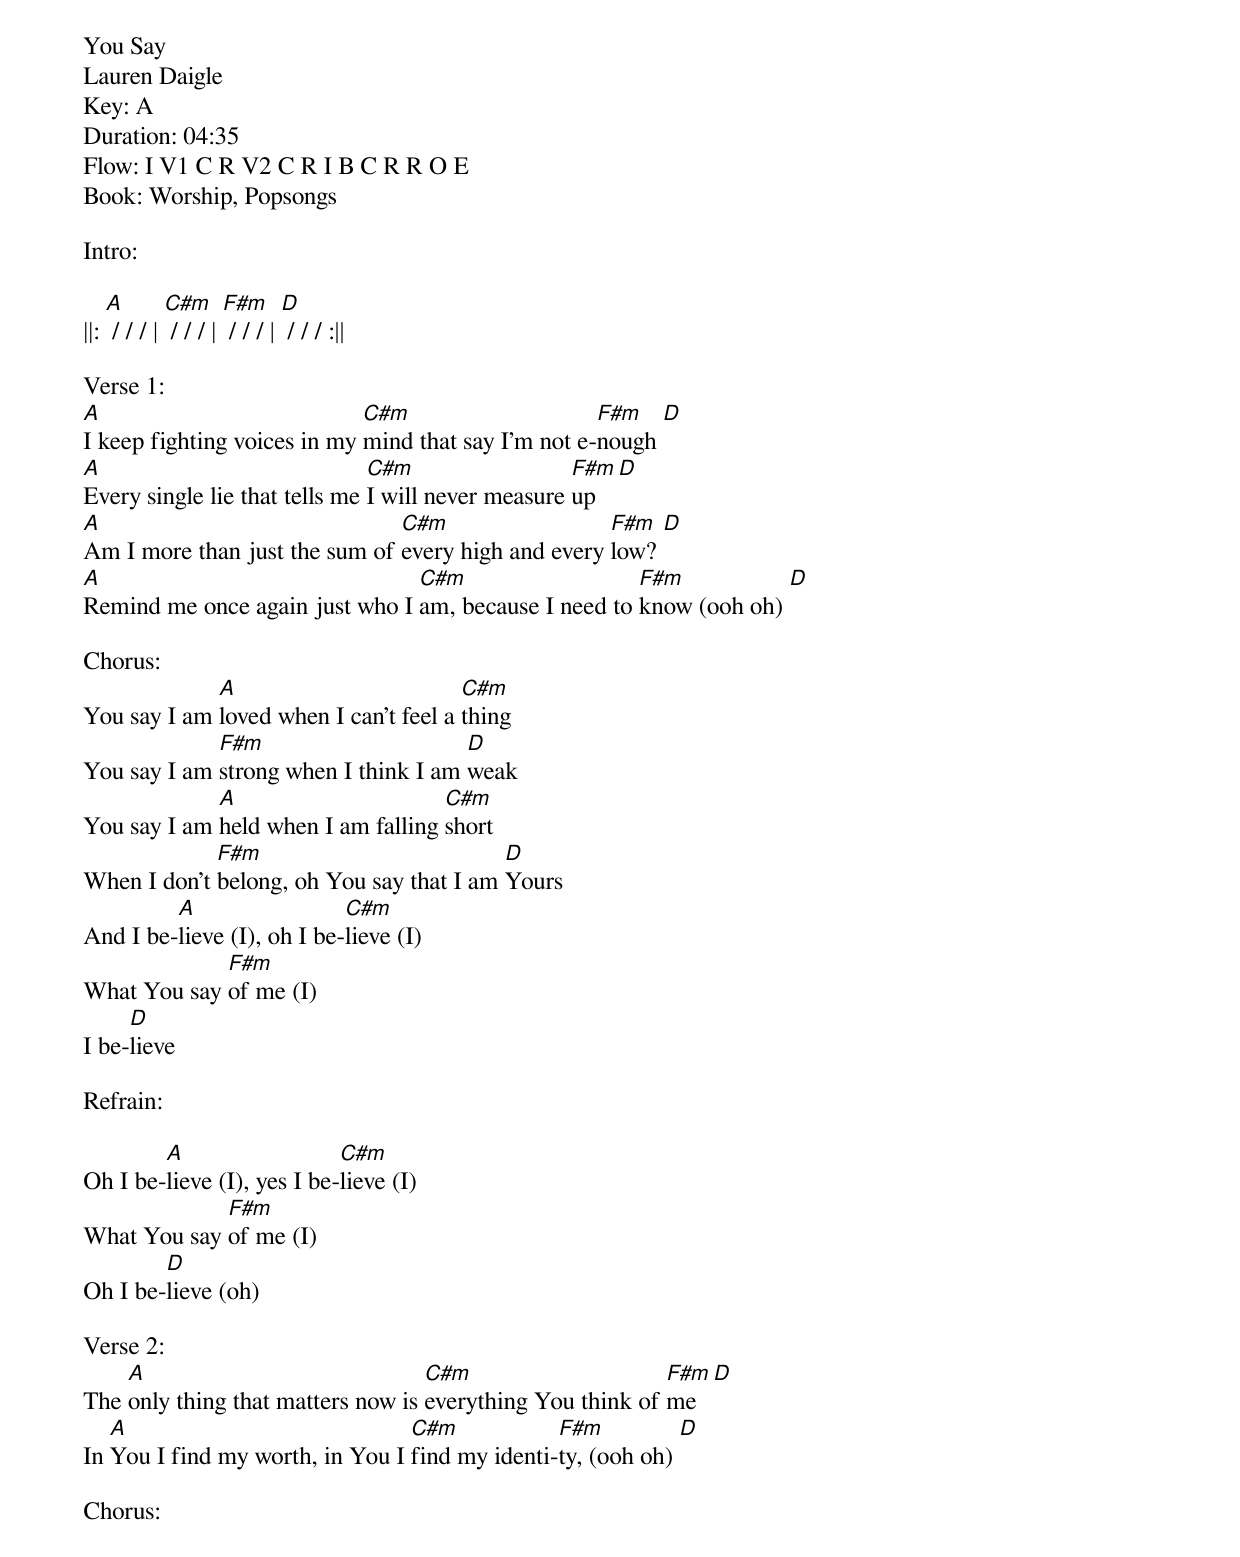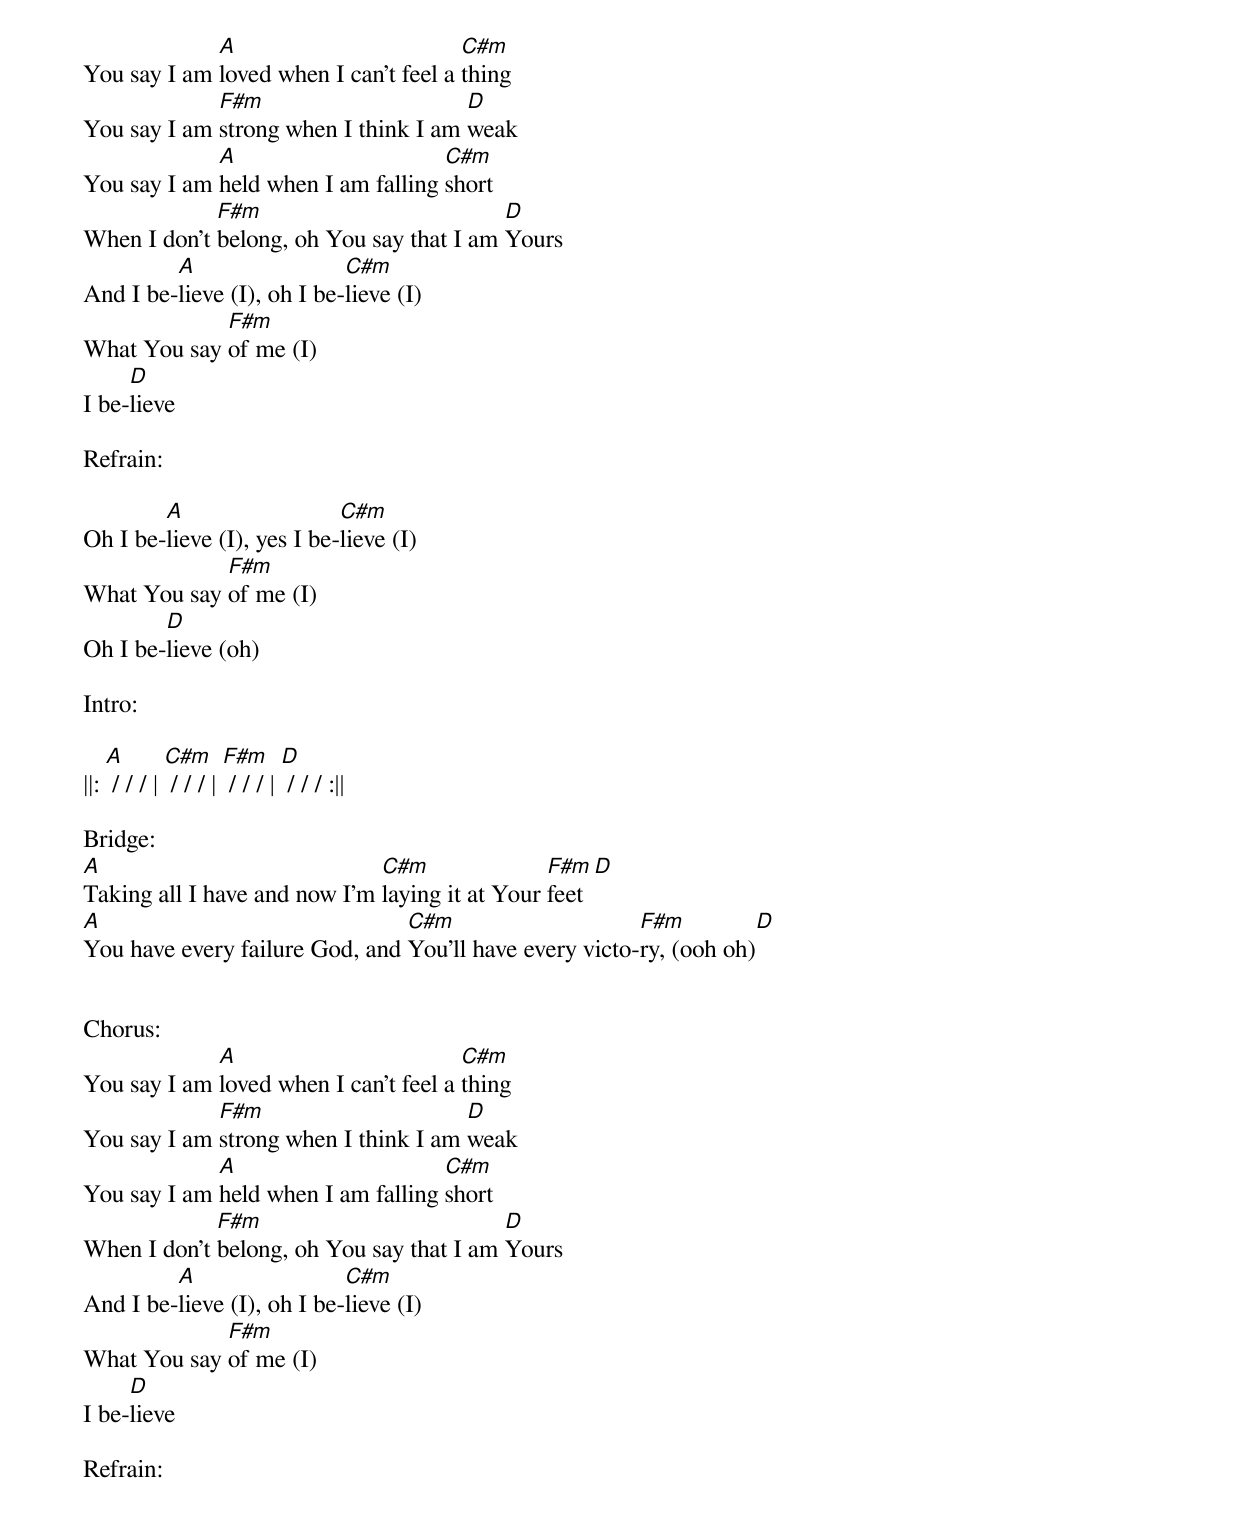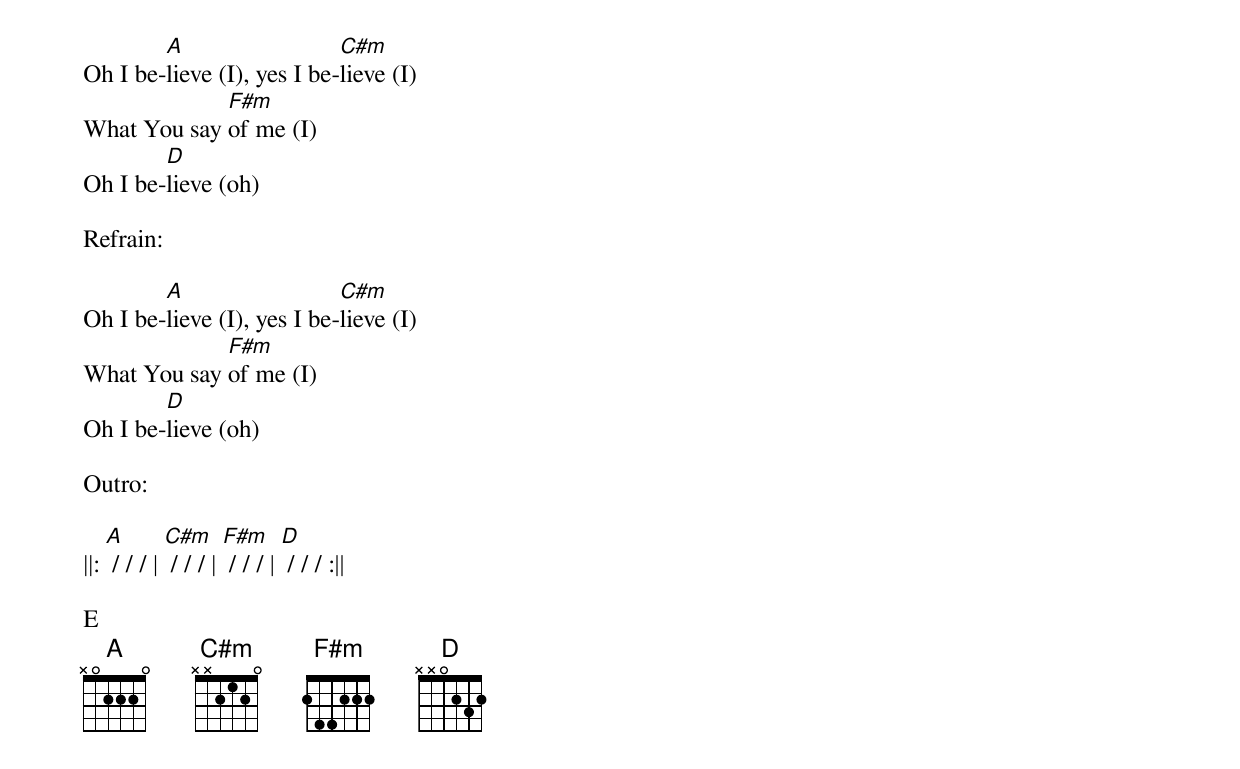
You Say
Lauren Daigle
Key: A
Duration: 04:35
Flow: I V1 C R V2 C R I B C R R O E
Book: Worship, Popsongs

Intro:

||: [A] / / / | [C#m] / / / | [F#m] / / / | [D] / / / :||

Verse 1:
[A]I keep fighting voices in my [C#m]mind that say I'm not e-[F#m]nough [D]
[A]Every single lie that tells me [C#m]I will never measure [F#m]up [D]
[A]Am I more than just the sum of [C#m]every high and every [F#m]low? [D]
[A]Remind me once again just who I [C#m]am, because I need to [F#m]know (ooh oh) [D]

Chorus:
You say I am [A]loved when I can't feel a [C#m]thing
You say I am [F#m]strong when I think I am [D]weak
You say I am [A]held when I am falling [C#m]short
When I don't [F#m]belong, oh You say that I am [D]Yours
And I be-[A]lieve (I), oh I be-[C#m]lieve (I)
What You say [F#m]of me (I)
I be-[D]lieve

Refrain:

Oh I be-[A]lieve (I), yes I be-[C#m]lieve (I)
What You say [F#m]of me (I)
Oh I be-[D]lieve (oh)

Verse 2:
The [A]only thing that matters now is [C#m]everything You think of [F#m]me [D]
In [A]You I find my worth, in You I [C#m]find my identi-[F#m]ty, (ooh oh) [D]

Chorus:
You say I am [A]loved when I can't feel a [C#m]thing
You say I am [F#m]strong when I think I am [D]weak
You say I am [A]held when I am falling [C#m]short
When I don't [F#m]belong, oh You say that I am [D]Yours
And I be-[A]lieve (I), oh I be-[C#m]lieve (I)
What You say [F#m]of me (I)
I be-[D]lieve

Refrain:

Oh I be-[A]lieve (I), yes I be-[C#m]lieve (I)
What You say [F#m]of me (I)
Oh I be-[D]lieve (oh)

Intro:

||: [A] / / / | [C#m] / / / | [F#m] / / / | [D] / / / :||

Bridge:
[A]Taking all I have and now I'm [C#m]laying it at Your [F#m]feet [D]
[A]You have every failure God, and [C#m]You'll have every victo-[F#m]ry, (ooh oh)[D]


Chorus:
You say I am [A]loved when I can't feel a [C#m]thing
You say I am [F#m]strong when I think I am [D]weak
You say I am [A]held when I am falling [C#m]short
When I don't [F#m]belong, oh You say that I am [D]Yours
And I be-[A]lieve (I), oh I be-[C#m]lieve (I)
What You say [F#m]of me (I)
I be-[D]lieve

Refrain:

Oh I be-[A]lieve (I), yes I be-[C#m]lieve (I)
What You say [F#m]of me (I)
Oh I be-[D]lieve (oh)

Refrain:

Oh I be-[A]lieve (I), yes I be-[C#m]lieve (I)
What You say [F#m]of me (I)
Oh I be-[D]lieve (oh)

Outro:

||: [A] / / / | [C#m] / / / | [F#m] / / / | [D] / / / :||

E
